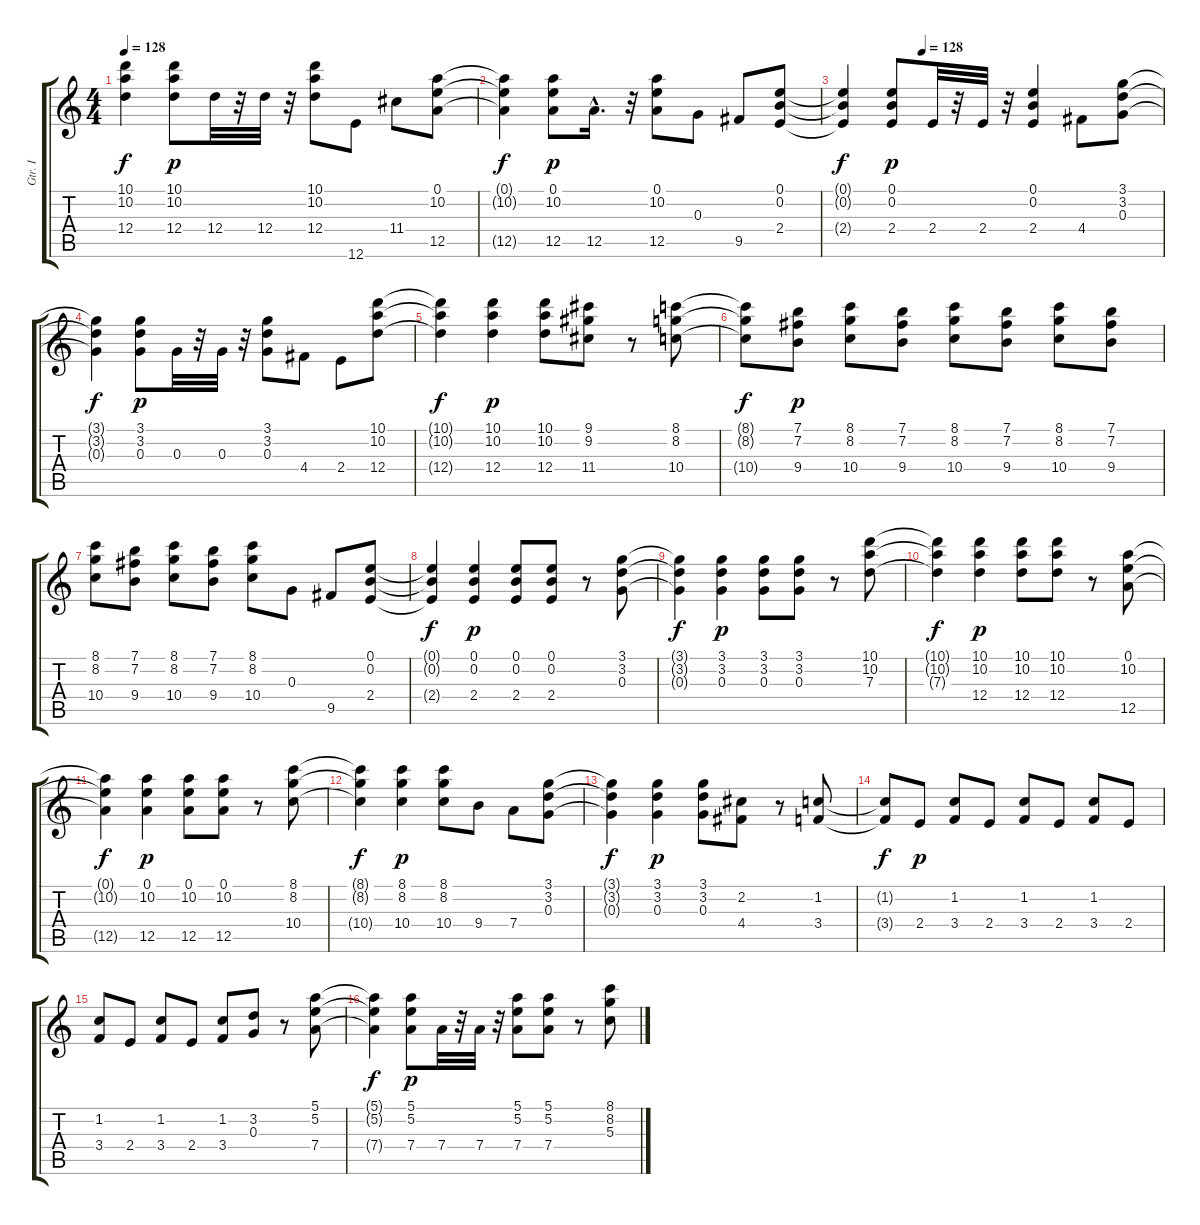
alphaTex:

\track ("Gtr. I" "Gtr. I") {instrument overdrivenguitar}
\staff {score tabs}
\tuning (E4 B3 G3 D3 A2 E2) {hide}
\ts (4 4)
\tempo 128
\clef g2
\ks c
(10.1{t} 10.2{t} 12.4{t}).4{dy f} (10.1 10.2 12.4).8{dy p} 12.4.32 r.32 12.4.32 r.32 (10.1 10.2 12.4).8 12.6.8 11.4.8 (0.1 10.2 12.5).8 |
(0.1{t} 10.2{t} 12.5{t}).4{dy f} (0.1 10.2 12.5).8{dy p} 12.5{hac}.16{d} r.32 (0.1 10.2 12.5).8 0.3.8 9.5.8 (0.1 0.2 2.4).8 |
\tempo (128 0.25)
(0.1{t} 0.2{t} 2.4{t}).4{dy f} (0.1 0.2 2.4).8{dy p} 2.4.32 r.32 2.4.32 r.32 (0.1 0.2 2.4).4 4.4.8 (3.1 3.2 0.3).8 |
(3.1{t} 3.2{t} 0.3{t}).4{dy f} (3.1 3.2 0.3).8{dy p} 0.3.32 r.32 0.3.32 r.32 (3.1 3.2 0.3).8 4.4.8 2.4.8 (10.1 10.2 12.4).8 |
(10.1{t} 10.2{t} 12.4{t}).4{dy f} (10.1 10.2 12.4).4{dy p} (10.1 10.2 12.4).8 (9.1 9.2 11.4).8 r.8 (8.1 8.2 10.4).8 |
(8.1{t} 8.2{t} 10.4{t}).8{dy f} (7.1 7.2 9.4).8{dy p} (8.1 8.2 10.4).8 (7.1 7.2 9.4).8 (8.1 8.2 10.4).8 (7.1 7.2 9.4).8 (8.1 8.2 10.4).8 (7.1 7.2 9.4).8 |
(8.1 8.2 10.4).8 (7.1 7.2 9.4).8 (8.1 8.2 10.4).8 (7.1 7.2 9.4).8 (8.1 8.2 10.4).8 0.3.8 9.5.8 (0.1 0.2 2.4).8 |
(0.1{t} 0.2{t} 2.4{t}).4{dy f} (0.1 0.2 2.4).4{dy p} (0.1 0.2 2.4).8 (0.1 0.2 2.4).8 r.8 (3.1 3.2 0.3).8 |
(3.1{t} 3.2{t} 0.3{t}).4{dy f} (3.1 3.2 0.3).4{dy p} (3.1 3.2 0.3).8 (3.1 3.2 0.3).8 r.8 (10.1 10.2 7.3).8 |
(10.1{t} 10.2{t} 7.3{t}).4{dy f} (10.1 10.2 12.4).4{dy p} (10.1 10.2 12.4).8 (10.1 10.2 12.4).8 r.8 (0.1 10.2 12.5).8 |
(0.1{t} 10.2{t} 12.5{t}).4{dy f} (0.1 10.2 12.5).4{dy p} (0.1 10.2 12.5).8 (0.1 10.2 12.5).8 r.8 (8.1 8.2 10.4).8 |
(8.1{t} 8.2{t} 10.4{t}).4{dy f} (8.1 8.2 10.4).4{dy p} (8.1 8.2 10.4).8 9.4.8 7.4.8 (3.1 3.2 0.3).8 |
(3.1{t} 3.2{t} 0.3{t}).4{dy f} (3.1 3.2 0.3).4{dy p} (3.1 3.2 0.3).8 (2.2 4.4).8 r.8 (1.2 3.4).8 |
(1.2{t} 3.4{t}).8{dy f} 2.4.8{dy p} (1.2 3.4).8 2.4.8 (1.2 3.4).8 2.4.8 (1.2 3.4).8 2.4.8 |
(1.2 3.4).8 2.4.8 (1.2 3.4).8 2.4.8 (1.2 3.4).8 (3.2 0.3).8 r.8 (5.1 5.2 7.4).8 |
(5.1{t} 5.2{t} 7.4{t}).4{dy f} (5.1 5.2 7.4).8{dy p} 7.4.32 r.32 7.4.32 r.32 (5.1 5.2 7.4).8 (5.1 5.2 7.4).8 r.8 (8.1 8.2 5.3).8
